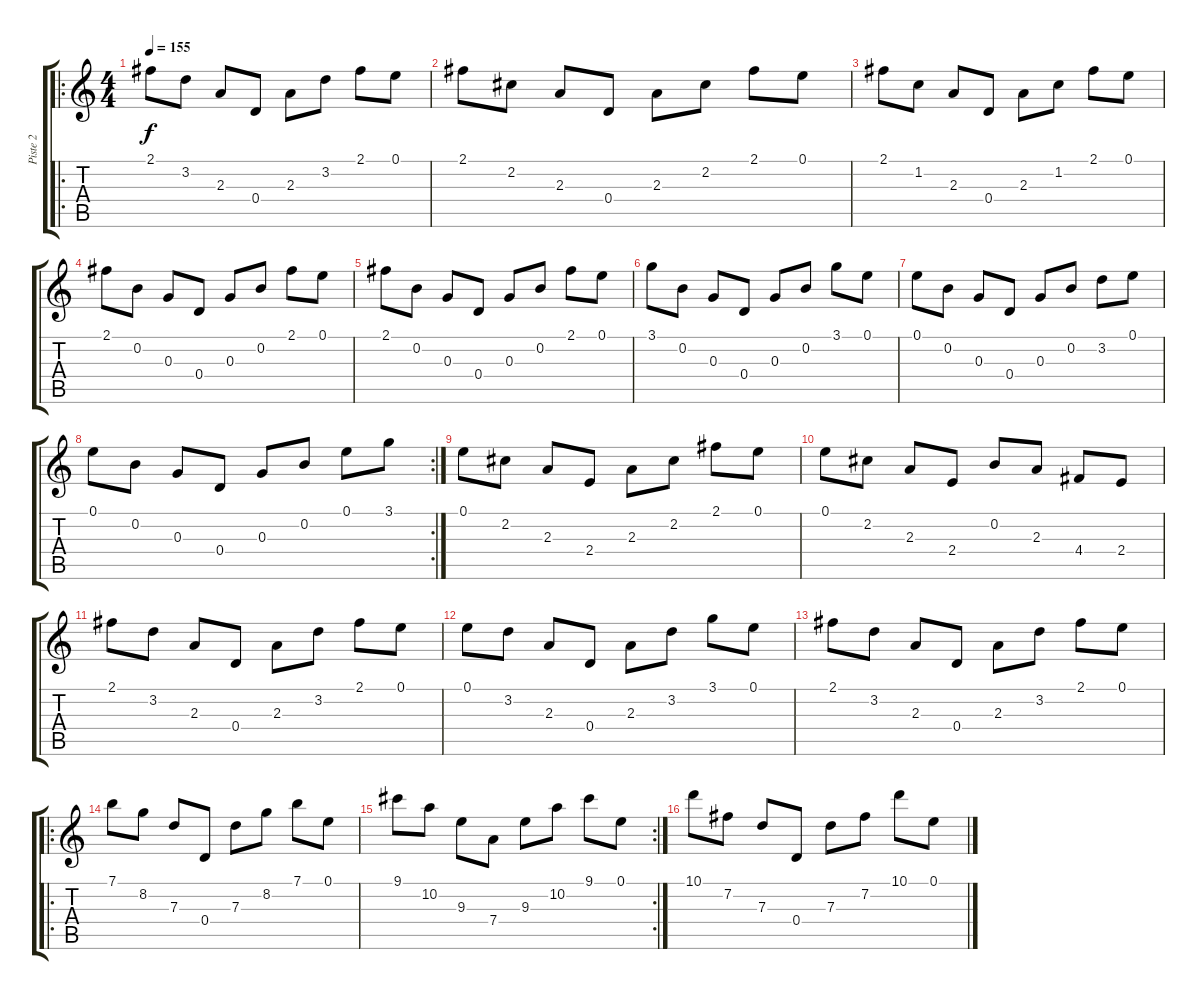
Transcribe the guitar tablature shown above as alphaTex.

\track ("Piste 2" "Piste 2") {instrument acousticguitarnylon}
\staff {score tabs}
\tuning (E4 B3 G3 D3 A2 E2) {hide}
\ro
\ts (4 4)
\tempo 155
\clef g2
\ks c
2.1.8{dy f instrument acousticguitarnylon} 3.2.8 2.3.8 0.4.8 2.3.8 3.2.8 2.1.8 0.1.8 |
2.1.8 2.2.8 2.3.8 0.4.8 2.3.8 2.2.8 2.1.8 0.1.8 |
2.1.8 1.2.8 2.3.8 0.4.8 2.3.8 1.2.8 2.1.8 0.1.8 |
2.1.8 0.2.8 0.3.8 0.4.8 0.3.8 0.2.8 2.1.8 0.1.8 |
2.1.8 0.2.8 0.3.8 0.4.8 0.3.8 0.2.8 2.1.8 0.1.8 |
3.1.8 0.2.8 0.3.8 0.4.8 0.3.8 0.2.8 3.1.8 0.1.8 |
0.1.8 0.2.8 0.3.8 0.4.8 0.3.8 0.2.8 3.2.8 0.1.8 |
\rc 2
0.1.8 0.2.8 0.3.8 0.4.8 0.3.8 0.2.8 0.1.8 3.1.8 |
0.1.8 2.2.8 2.3.8 2.4.8 2.3.8 2.2.8 2.1.8 0.1.8 |
0.1.8 2.2.8 2.3.8 2.4.8 0.2.8 2.3.8 4.4.8 2.4.8 |
2.1.8 3.2.8 2.3.8 0.4.8 2.3.8 3.2.8 2.1.8 0.1.8 |
0.1.8 3.2.8 2.3.8 0.4.8 2.3.8 3.2.8 3.1.8 0.1.8 |
2.1.8 3.2.8 2.3.8 0.4.8 2.3.8 3.2.8 2.1.8 0.1.8 |
\ro
7.1.8 8.2.8 7.3.8 0.4.8 7.3.8 8.2.8 7.1.8 0.1.8 |
\rc 2
9.1.8 10.2.8 9.3.8 7.4.8 9.3.8 10.2.8 9.1.8 0.1.8 |
10.1.8 7.2.8 7.3.8 0.4.8 7.3.8 7.2.8 10.1.8 0.1.8
